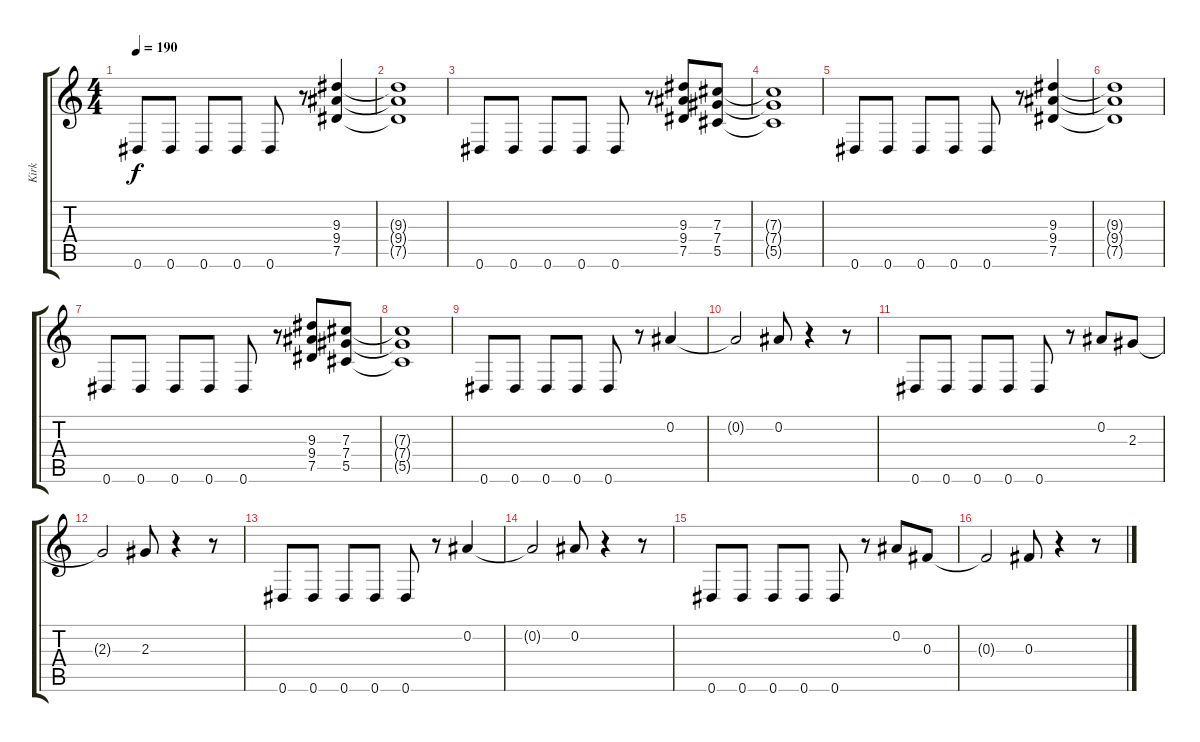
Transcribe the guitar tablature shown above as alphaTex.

\track ("Kirk" "Kirk") {instrument overdrivenguitar}
\staff {score tabs}
\tuning (Eb4 Bb3 Gb3 Db3 Ab2 Eb2) {hide}
\ts (4 4)
\tempo 190
\clef g2
\ks c
0.6.8{dy f} 0.6.8 0.6.8 0.6.8 0.6.8 r.8 (9.3 9.4 7.5).4 |
(9.3{t} 9.4{t} 7.5{t}).1 |
0.6.8 0.6.8 0.6.8 0.6.8 0.6.8 r.8 (9.3 9.4 7.5).8 (7.3 7.4 5.5).8 |
(7.3{t} 7.4{t} 5.5{t}).1 |
0.6.8 0.6.8 0.6.8 0.6.8 0.6.8 r.8 (9.3 9.4 7.5).4 |
(9.3{t} 9.4{t} 7.5{t}).1 |
0.6.8 0.6.8 0.6.8 0.6.8 0.6.8 r.8 (9.3 9.4 7.5).8 (7.3 7.4 5.5).8 |
(7.3{t} 7.4{t} 5.5{t}).1 |
0.6.8 0.6.8 0.6.8 0.6.8 0.6.8 r.8 0.2.4 |
0.2{t}.2 0.2.8 r.4 r.8 |
0.6.8 0.6.8 0.6.8 0.6.8 0.6.8 r.8 0.2.8 2.3.8 |
2.3{t}.2 2.3.8 r.4 r.8 |
0.6.8 0.6.8 0.6.8 0.6.8 0.6.8 r.8 0.2.4 |
0.2{t}.2 0.2.8 r.4 r.8 |
0.6.8 0.6.8 0.6.8 0.6.8 0.6.8 r.8 0.2.8 0.3.8 |
0.3{t}.2 0.3.8 r.4 r.8
